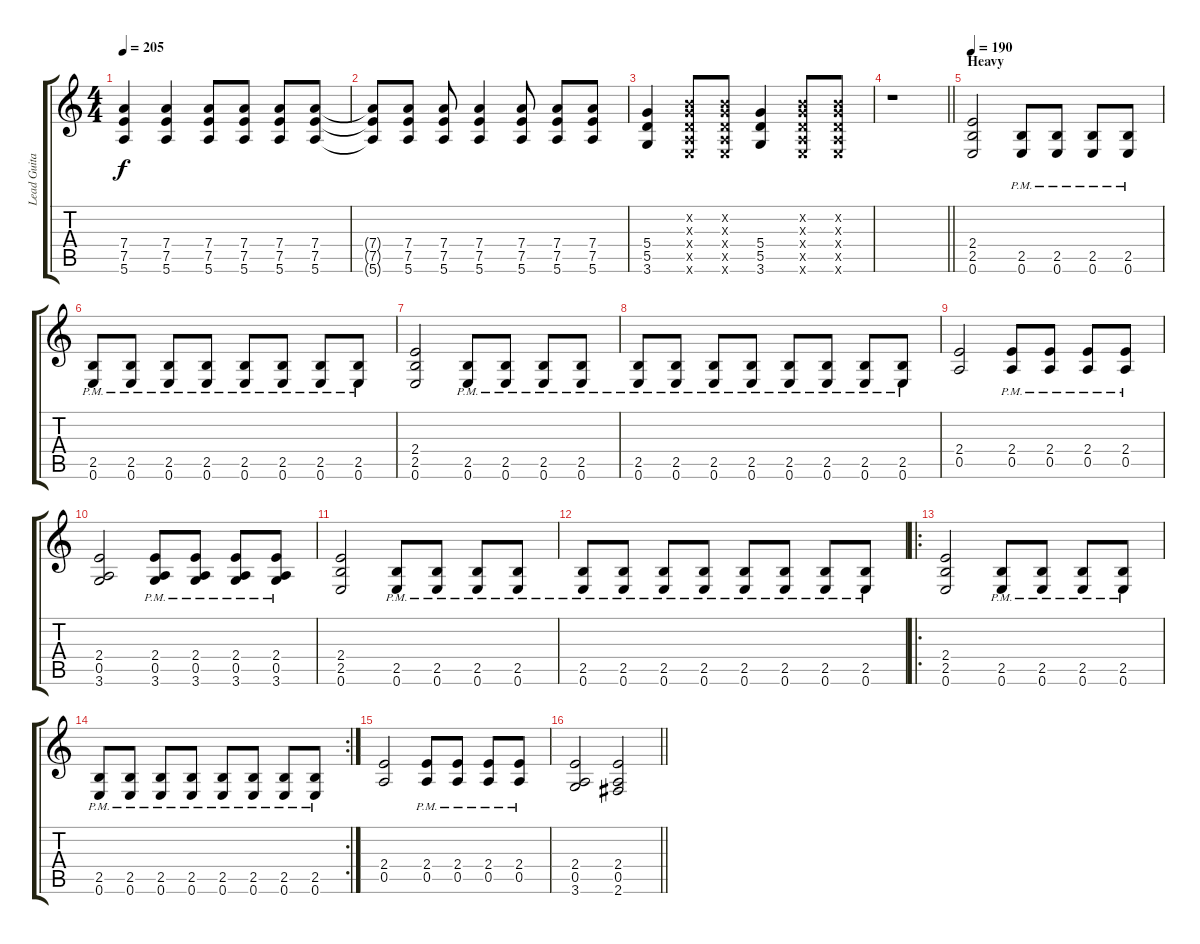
\track ("Lead Guitar" "Lead Guita") {instrument distortionguitar}
\staff {score tabs}
\tuning (E4 B3 G3 D3 A2 E2) {hide}
\ts (4 4)
\tempo 205
\clef g2
\ks c
(7.4 7.5 5.6).4{dy f} (7.4 7.5 5.6).4 (7.4 7.5 5.6).8 (7.4 7.5 5.6).8 (7.4 7.5 5.6).8 (7.4 7.5 5.6).8 |
(7.4{t} 7.5{t} 5.6{t}).8 (7.4 7.5 5.6).8 (7.4 7.5 5.6).8 (7.4 7.5 5.6).4 (7.4 7.5 5.6).8 (7.4 7.5 5.6).8 (7.4 7.5 5.6).8 |
(5.4 5.5 3.6).4 (0.2{x} 0.3{x} 0.4{x} 0.5{x} 0.6{x}).8 (0.2{x} 0.3{x} 0.4{x} 0.5{x} 0.6{x}).8 (5.4 5.5 3.6).4 (0.2{x} 0.3{x} 0.4{x} 0.5{x} 0.6{x}).8 (0.2{x} 0.3{x} 0.4{x} 0.5{x} 0.6{x}).8 |
\barLineRight lightlight
r.1 |
\section ("" "Heavy")
\tempo 190
(2.4 2.5 0.6).2 (2.5{pm} 0.6{pm}).8 (2.5{pm} 0.6{pm}).8 (2.5{pm} 0.6{pm}).8 (2.5{pm} 0.6{pm}).8 |
(2.5{pm} 0.6{pm}).8 (2.5{pm} 0.6{pm}).8 (2.5{pm} 0.6{pm}).8 (2.5{pm} 0.6{pm}).8 (2.5{pm} 0.6{pm}).8 (2.5{pm} 0.6{pm}).8 (2.5{pm} 0.6{pm}).8 (2.5{pm} 0.6{pm}).8 |
(2.4 2.5 0.6).2 (2.5{pm} 0.6{pm}).8 (2.5{pm} 0.6{pm}).8 (2.5{pm} 0.6{pm}).8 (2.5{pm} 0.6{pm}).8 |
(2.5{pm} 0.6{pm}).8 (2.5{pm} 0.6{pm}).8 (2.5{pm} 0.6{pm}).8 (2.5{pm} 0.6{pm}).8 (2.5{pm} 0.6{pm}).8 (2.5{pm} 0.6{pm}).8 (2.5{pm} 0.6{pm}).8 (2.5{pm} 0.6{pm}).8 |
(2.4 0.5).2 (2.4{pm} 0.5{pm}).8 (2.4{pm} 0.5{pm}).8 (2.4{pm} 0.5{pm}).8 (2.4{pm} 0.5{pm}).8 |
(2.4 0.5 3.6).2 (2.4{pm} 0.5{pm} 3.6{pm}).8 (2.4{pm} 0.5{pm} 3.6{pm}).8 (2.4{pm} 0.5{pm} 3.6{pm}).8 (2.4{pm} 0.5{pm} 3.6{pm}).8 |
(2.4 2.5 0.6).2 (2.5{pm} 0.6{pm}).8 (2.5{pm} 0.6{pm}).8 (2.5{pm} 0.6{pm}).8 (2.5{pm} 0.6{pm}).8 |
(2.5{pm} 0.6{pm}).8 (2.5{pm} 0.6{pm}).8 (2.5{pm} 0.6{pm}).8 (2.5{pm} 0.6{pm}).8 (2.5{pm} 0.6{pm}).8 (2.5{pm} 0.6{pm}).8 (2.5{pm} 0.6{pm}).8 (2.5{pm} 0.6{pm}).8 |
\ro
(2.4 2.5 0.6).2 (2.5{pm} 0.6{pm}).8 (2.5{pm} 0.6{pm}).8 (2.5{pm} 0.6{pm}).8 (2.5{pm} 0.6{pm}).8 |
\rc 2
(2.5{pm} 0.6{pm}).8 (2.5{pm} 0.6{pm}).8 (2.5{pm} 0.6{pm}).8 (2.5{pm} 0.6{pm}).8 (2.5{pm} 0.6{pm}).8 (2.5{pm} 0.6{pm}).8 (2.5{pm} 0.6{pm}).8 (2.5{pm} 0.6{pm}).8 |
(2.4 0.5).2 (2.4{pm} 0.5{pm}).8 (2.4{pm} 0.5{pm}).8 (2.4{pm} 0.5{pm}).8 (2.4{pm} 0.5{pm}).8 |
\barLineRight lightlight
(2.4 0.5 3.6).2 (2.4 0.5 2.6).2
